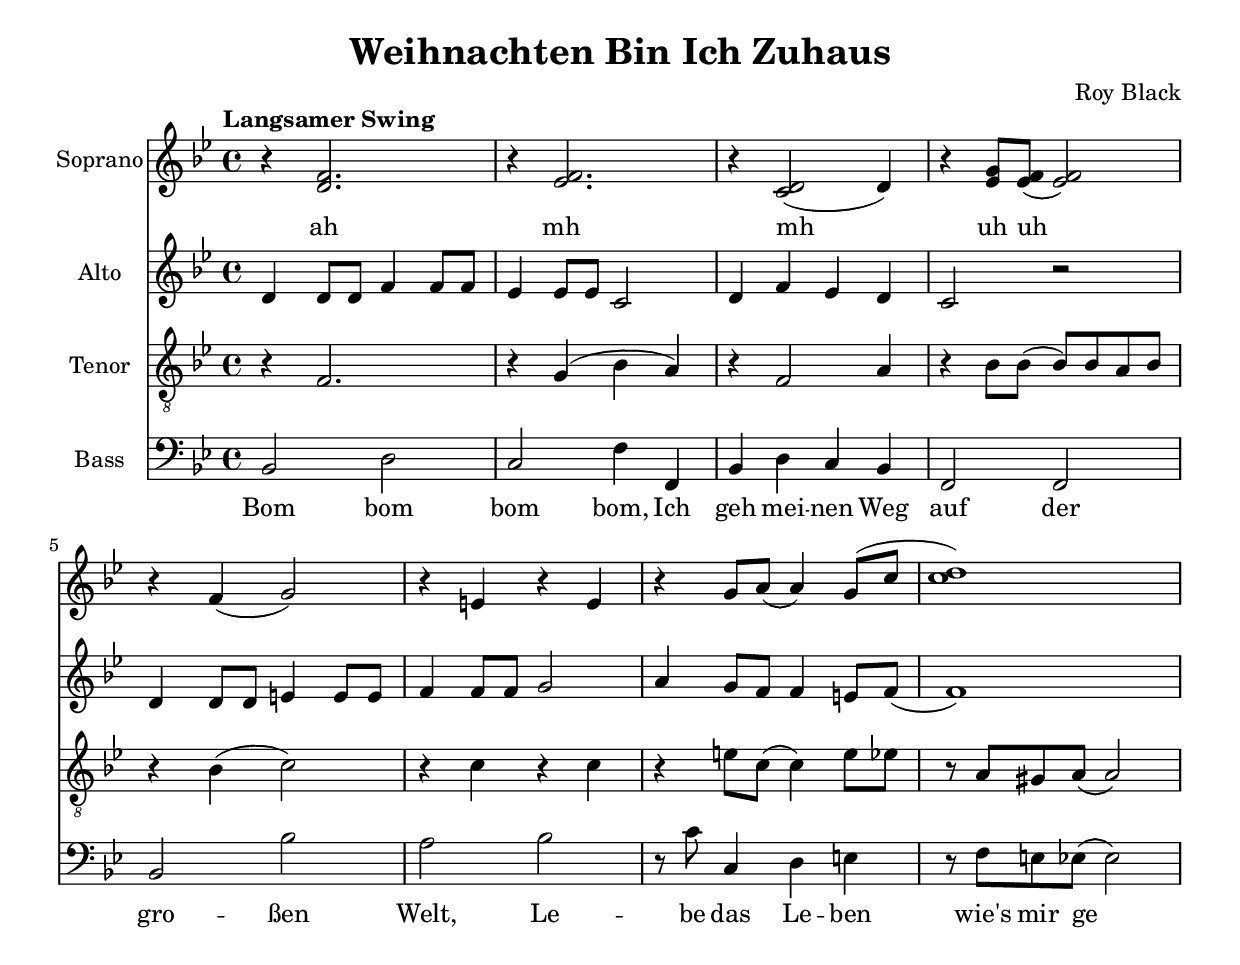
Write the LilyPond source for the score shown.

\version "2.22.1"

\header {
  title = "Weihnachten Bin Ich Zuhaus"
  composer = "Roy Black"
}

\paper {
  #(set-paper-size "a4")
}

global = {
  \key bes \major
  \time 4/4
  \tempo "Langsamer Swing"
}

sopranoVoice = \relative c' {
  \global
  \dynamicUp
  % Intro
%  es4( d | g f | f es d c)\fermata |
  
  % Music follows here.
%  d2( c | d c4) r | d2( d f f) |
%  bes( a) | g( f) |
%  g( f) | es( d) |
%  g2( f) | g( f) |
%  g2( f) | g( f) |  
%  bes( a) | g( f) |
%  g( f) | es( d)\fermata |
  
  % Chorus 1
  r4 <d f>2. | r4 <es f>2. |
  r4 <c d>2( d4) | r4 <es g>8 <es f>8( <es f>2) |
  r4 f( g2) | r4 e r e |
  r g8 a( a4) g8( c | <c d>1) |
}

verseSopranoVoice = \lyricmode {
  % intro
  ah
  
  % Lyrics follow here.
  mh mh uh uh
}

altoVoice = \relative c' {
  \global
  \dynamicUp
  % Intro
%  bes4( bes f' bes, | bes c bes bes)\fermata |
  
  % Music follows here.
%  bes2( a | bes a4) r | bes2( bes | c d) |
%  g2.( f4) | es2.( d4) |
%  es2.( d4) | c2( c4 bes) |
%  c1 | c |
%  es | es |
%  g2.( f4) | es2.( d4) |
%  es2.( d4) | c2( bes)\fermata |
  
  % Chorus
  d4 d8 d f4 f8 f | es4 es8 es c2 |
  d4 f es d | c2 r |

  d4 d8 d e4 e8 e | f4 f8 f g2 |
  a4 g8 f f4 e8 f( | f1) |

}

verseAltoVoice = \lyricmode {
  % Lyrics follow here.
  
}

tenorVoice = \relative c {
  \global
  \dynamicUp
  % Intro
%  fis4( f bes as | as g f es)\fermata |
 
  % Music follows here.
%  f2( f | f4 e es4) r | f2( g | bes4 a f2) |
%  d'4( c2.) | c4( bes2.) |
%  bes4( a bes2) | g4( f2.) |
%  as1 | as1 |
%  bes2( a) | bes( a) |
%  d4( c2.) | c4( bes2.) |
%  bes4( a bes2) | g4( f2.)\fermata |
  
  % Chorus 1
  r4 f2. | r4 g4( bes a) |
  r4 f2 a4 | r4 bes8 bes8( bes) bes a bes |

  r4 bes( c2) | r4 c r c | r e8 c( c4) e8 es | 
  r8 a,8 gis a( a2)|
  
}

verseTenorVoice = \lyricmode {
  % Lyrics follow here.
}

bassVoice = \relative c {
  \global
  \dynamicUp
  % Intro
%  bes2 bes | bes bes\fermata |
  
  % Strophe 1
%  bes8 bes bes bes c4 c8 c | d4 d c r |
%  d d8 d es4 es8 es | f4 f d r8 f |
%  bes4 bes8 bes a4 r8 a | g4 g8 g f4 f8 f |
%  g g g g f4 f | es es8 es d4 r8
  
%  d8 | c4 c8 c f4 f | c c8 c f4 r |
%  c4 c8 c f4 f8 f | c4 c8 c f4 r8 f8 |
%  bes8 bes bes bes a a a a | g4 g f r |
%  es8 es f es d d bes4 | bes a8 a bes2\fermata |
  
  % Chorus 1
  bes2 d | c f4 f, | bes4 d c bes | f2 f2 |
  
  bes2 bes' | a bes | r8 c c,4 d e | r8 f8 e es( es2) |
}

verseBassVoice = \lyricmode {
  % Intro
  Bom bom bom bom,
  
  % Lyrics follow here.
  Ich geh mei -- nen Weg auf der gro -- ßen Welt,
  Le -- be das Le -- ben wie's mir ge -- fällt,
  Der Him -- mel ist weit, die Son -- ne die scheint,
  Und ich freu mich wenn das Glück es gut mit mir meint.

  Doch fällt ü -- ber Nacht dann lei -- se der Schnee,
  Fun -- keln die Ster -- ne und glitz -- ert der See,
  Dann weiß ich, dass die Träu -- me auf die Rei -- se gehn,
  Und vor der Er -- in -- ner -- ung blei -- ben sie stehn.
}

sopranoVoicePart = \new Staff \with {
  instrumentName = "Soprano"
  midiInstrument = "choir aahs"
} { \sopranoVoice }
\addlyrics { \verseSopranoVoice }

altoVoicePart = \new Staff \with {
  instrumentName = "Alto"
  midiInstrument = "choir aahs"
} { \altoVoice }
\addlyrics { \verseAltoVoice }

tenorVoicePart = \new Staff \with {
  instrumentName = "Tenor"
  midiInstrument = "choir aahs"
} { \clef "treble_8" \tenorVoice }
\addlyrics { \verseTenorVoice }

bassVoicePart = \new Staff \with {
  instrumentName = "Bass"
  midiInstrument = "choir aahs"
} { \clef bass \bassVoice }
\addlyrics { \verseBassVoice }

\score {
  <<
    \sopranoVoicePart
    \altoVoicePart
    \tenorVoicePart
    \bassVoicePart
  >>
  \layout { }
  \midi {
    \tempo 4=60
  }
}
